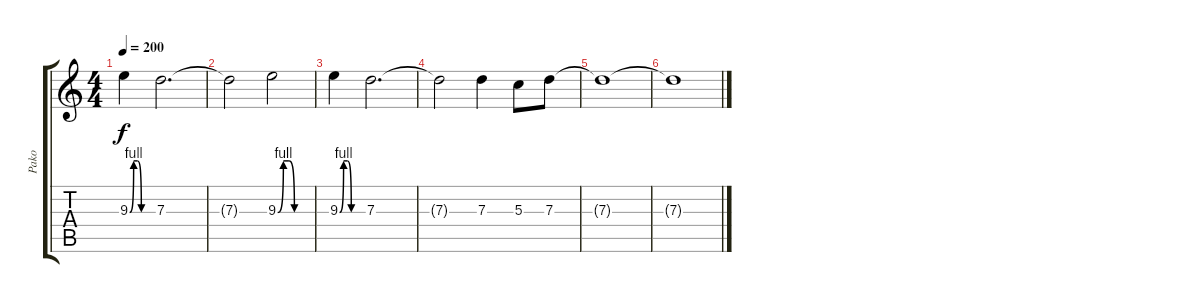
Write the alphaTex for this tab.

\track ("Pako" "Pako") {instrument distortionguitar}
\staff {score tabs}
\tuning (E4 B3 G3 D3 A2 E2) {hide}
\ts (4 4)
\tempo 200
\clef g2
\ks c
9.3{be (custom 0 0 10 4 20 4 30 0 60 0)}.4{dy f} 7.3.2{d} |
7.3{t}.2 9.3{be (custom 0 0 10 4 20 4 30 0 60 0)}.2 |
9.3{be (custom 0 0 10 4 20 4 30 0 60 0)}.4 7.3.2{d} |
7.3{t}.2 7.3.4 5.3.8 7.3.8 |
7.3{t}.1 |
7.3{t}.1
